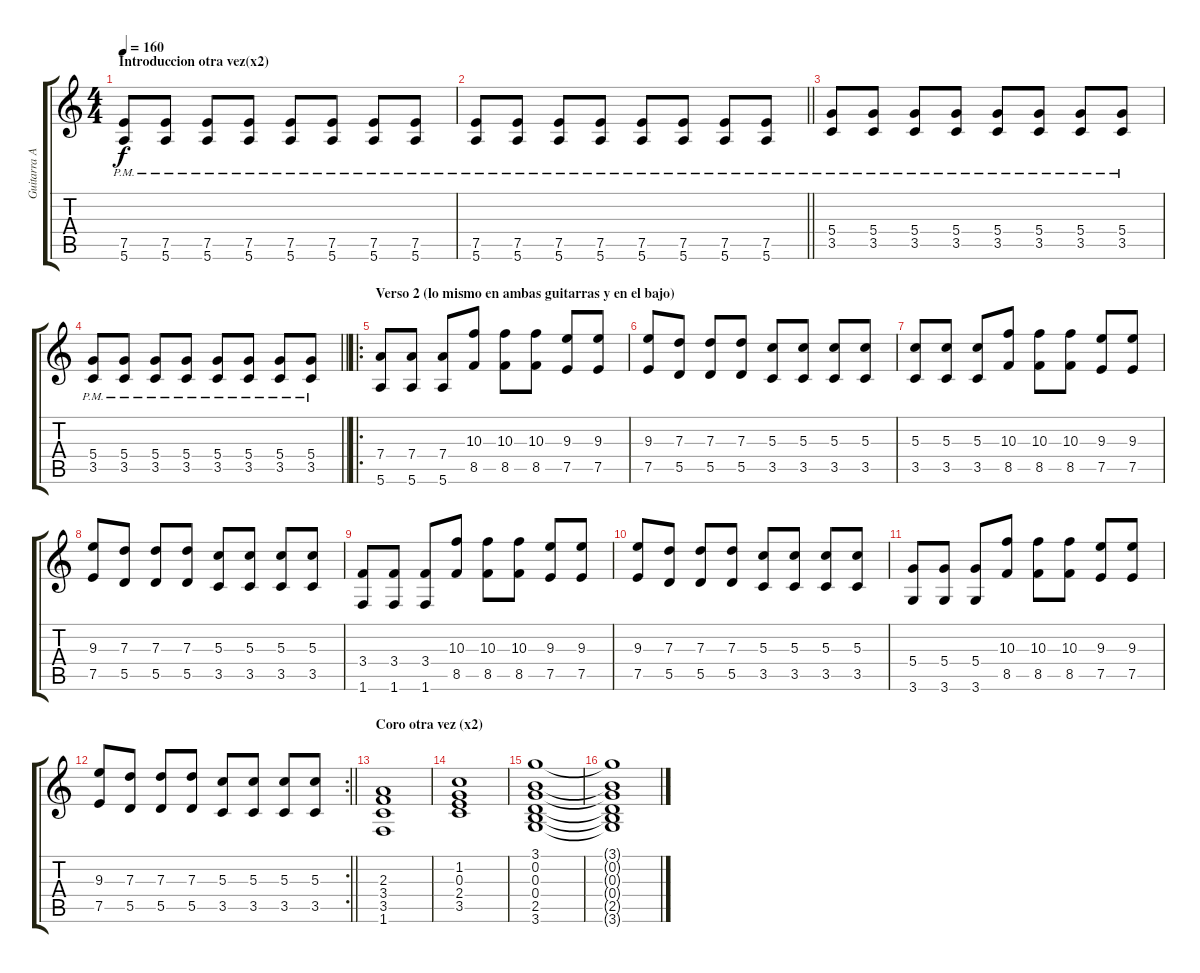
\track ("Guitarra Acompañamiento" "Guitarra A") {instrument distortionguitar}
\staff {score tabs}
\tuning (E4 B3 G3 D3 A2 E2) {hide}
\ts (4 4)
\section ("" "Introduccion otra vez(x2)")
\tempo 160
\clef g2
\ks c
(7.5 5.6{pm}).8{dy f} (7.5 5.6{pm}).8 (7.5 5.6{pm}).8 (7.5 5.6{pm}).8 (7.5 5.6{pm}).8 (7.5 5.6{pm}).8 (7.5 5.6{pm}).8 (7.5 5.6{pm}).8 |
\barLineRight lightlight
(7.5 5.6{pm}).8 (7.5 5.6{pm}).8 (7.5 5.6{pm}).8 (7.5 5.6{pm}).8 (7.5 5.6{pm}).8 (7.5 5.6{pm}).8 (7.5 5.6{pm}).8 (7.5 5.6{pm}).8 |
(5.4 3.5{pm}).8 (5.4 3.5{pm}).8 (5.4 3.5{pm}).8 (5.4 3.5{pm}).8 (5.4 3.5{pm}).8 (5.4 3.5{pm}).8 (5.4 3.5{pm}).8 (5.4 3.5{pm}).8 |
\barLineRight lightlight
(5.4 3.5{pm}).8 (5.4 3.5{pm}).8 (5.4 3.5{pm}).8 (5.4 3.5{pm}).8 (5.4 3.5{pm}).8 (5.4 3.5{pm}).8 (5.4 3.5{pm}).8 (5.4 3.5{pm}).8 |
\ro
\section ("" "Verso 2 (lo mismo en ambas guitarras y en el bajo)")
(7.4 5.6).8 (7.4 5.6).8 (7.4 5.6).8 (10.3 8.5).8 (10.3 8.5).8 (10.3 8.5).8 (9.3 7.5).8 (9.3 7.5).8 |
(9.3 7.5).8 (7.3 5.5).8 (7.3 5.5).8 (7.3 5.5).8 (5.3 3.5).8 (5.3 3.5).8 (5.3 3.5).8 (5.3 3.5).8 |
(5.3 3.5).8 (5.3 3.5).8 (5.3 3.5).8 (10.3 8.5).8 (10.3 8.5).8 (10.3 8.5).8 (9.3 7.5).8 (9.3 7.5).8 |
(9.3 7.5).8 (7.3 5.5).8 (7.3 5.5).8 (7.3 5.5).8 (5.3 3.5).8 (5.3 3.5).8 (5.3 3.5).8 (5.3 3.5).8 |
(3.4 1.6).8 (3.4 1.6).8 (3.4 1.6).8 (10.3 8.5).8 (10.3 8.5).8 (10.3 8.5).8 (9.3 7.5).8 (9.3 7.5).8 |
(9.3 7.5).8 (7.3 5.5).8 (7.3 5.5).8 (7.3 5.5).8 (5.3 3.5).8 (5.3 3.5).8 (5.3 3.5).8 (5.3 3.5).8 |
(5.4 3.6).8 (5.4 3.6).8 (5.4 3.6).8 (10.3 8.5).8 (10.3 8.5).8 (10.3 8.5).8 (9.3 7.5).8 (9.3 7.5).8 |
\rc 2
\barLineRight lightlight
(9.3 7.5).8 (7.3 5.5).8 (7.3 5.5).8 (7.3 5.5).8 (5.3 3.5).8 (5.3 3.5).8 (5.3 3.5).8 (5.3 3.5).8 |
\section ("" "Coro otra vez (x2)")
(2.3 3.4 3.5 1.6).1 |
(1.2 0.3 2.4 3.5).1 |
(3.1 0.2 0.3 0.4 2.5 3.6).1 |
(3.1{t} 0.2{t} 0.3{t} 0.4{t} 2.5{t} 3.6{t}).1
